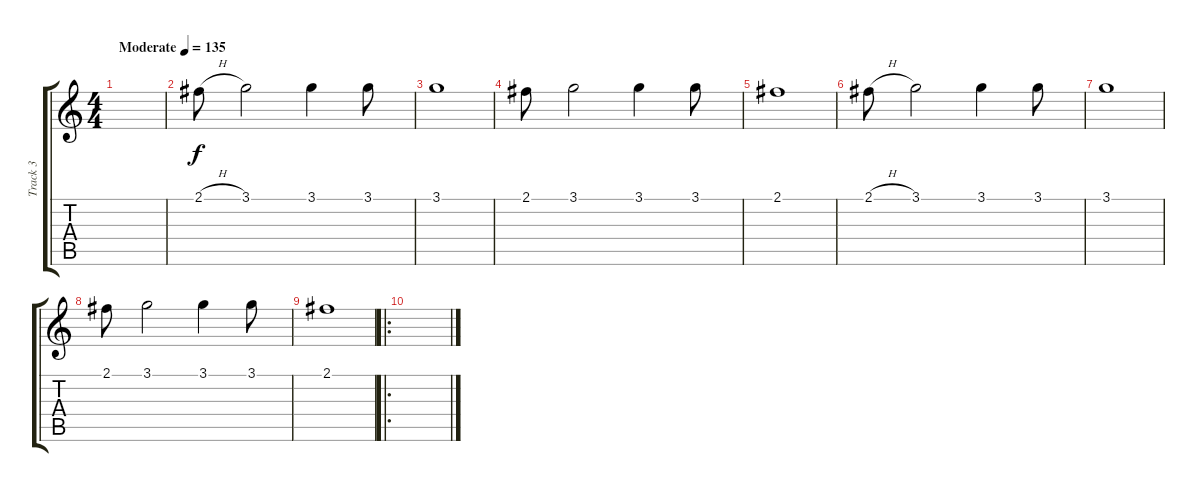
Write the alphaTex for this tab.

\track ("Track 3" "Track 3") {instrument electricguitarclean}
\staff {score tabs}
\tuning (E4 B3 G3 D3 A2 E2) {hide}
\ts (4 4)
\tempo (135 "Moderate")
\clef g2
\ks c
|
2.1{h}.8 3.1.2 3.1.4 3.1.8 |
3.1.1 |
2.1.8 3.1.2 3.1.4 3.1.8 |
2.1.1 |
2.1{h}.8 3.1.2 3.1.4 3.1.8 |
3.1.1 |
2.1.8 3.1.2 3.1.4 3.1.8 |
2.1.1 |
\ro
